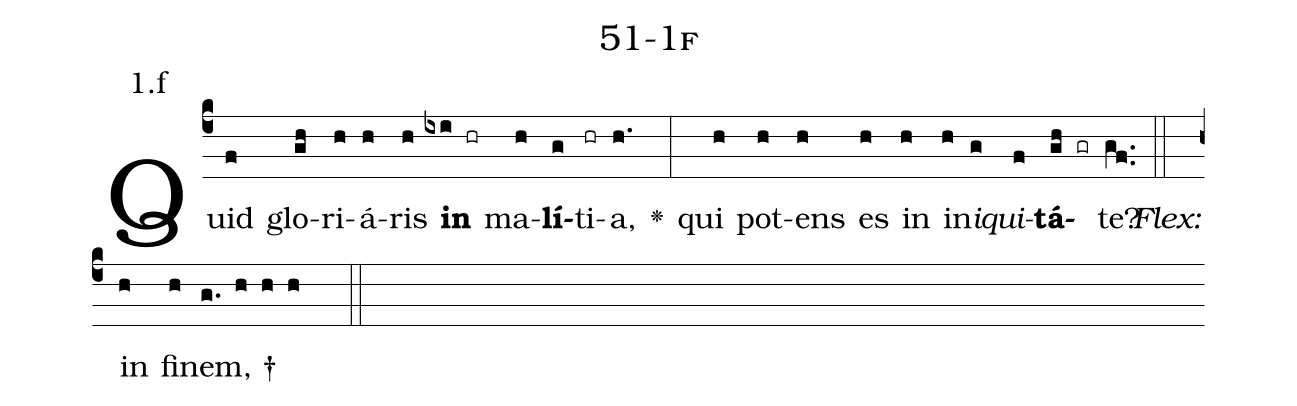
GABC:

name: 51-1f;
annotation: 1.f;
%%
(c4)Quid(f) glo(gh)ri(h)á(h)ris(h) <b>in</b>(ixi hr) ma(h)<b>lí</b>(g)ti(hr)a,(h.) <v>\greheightstar</v>(:) qui(h) pot(h)ens(h) es(h) in(h) in(h)<i>i</i>(g)<i>qui</i>(f)<b>tá</b>(gh gr)te?(gf..) (::)
<i>Flex:</i>()  in(h) fi(h)nem, †(g. h h h  ::)

%E(h) u(h) o(g) u(f) a(gh) e.(gf..) (::)
